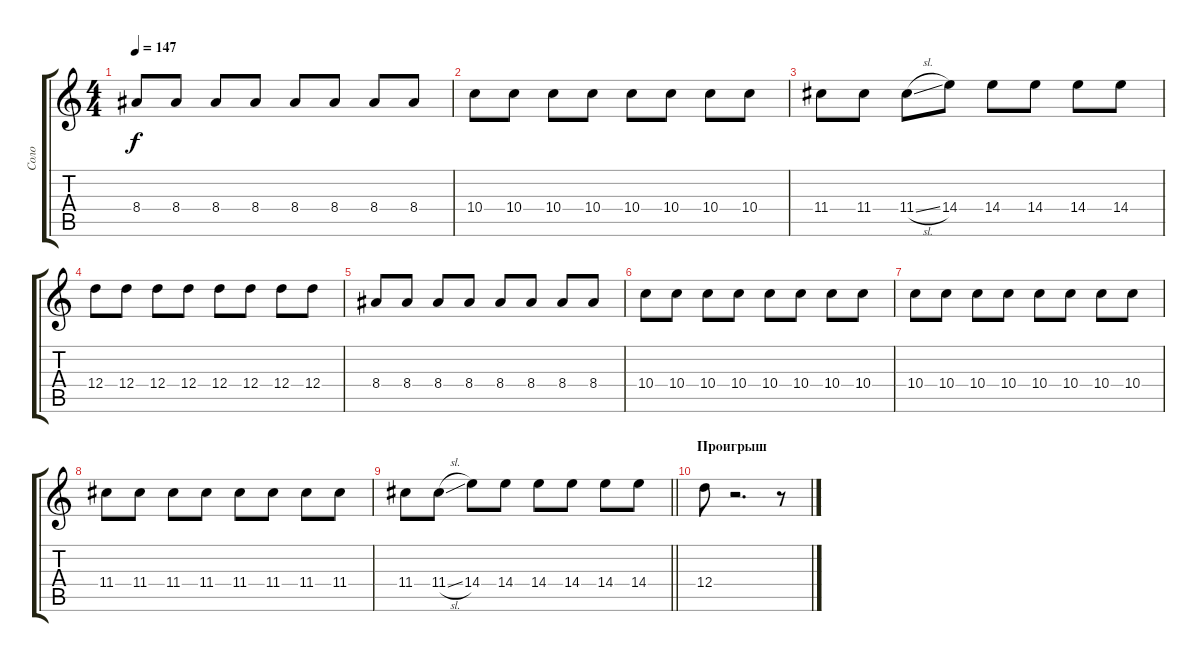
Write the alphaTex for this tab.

\track ("Соло" "Соло") {instrument electricguitarclean}
\staff {score tabs}
\tuning (E4 B3 G3 D3 A2 E2) {hide}
\ts (4 4)
\tempo 147
\clef g2
\ks c
8.4.8{dy f} 8.4.8 8.4.8 8.4.8 8.4.8 8.4.8 8.4.8 8.4.8 |
10.4.8 10.4.8 10.4.8 10.4.8 10.4.8 10.4.8 10.4.8 10.4.8 |
11.4.8 11.4.8 11.4{sl}.8 14.4.8 14.4.8 14.4.8 14.4.8 14.4.8 |
12.4.8 12.4.8 12.4.8 12.4.8 12.4.8 12.4.8 12.4.8 12.4.8 |
8.4.8 8.4.8 8.4.8 8.4.8 8.4.8 8.4.8 8.4.8 8.4.8 |
10.4.8 10.4.8 10.4.8 10.4.8 10.4.8 10.4.8 10.4.8 10.4.8 |
10.4.8 10.4.8 10.4.8 10.4.8 10.4.8 10.4.8 10.4.8 10.4.8 |
11.4.8 11.4.8 11.4.8 11.4.8 11.4.8 11.4.8 11.4.8 11.4.8 |
\barLineRight lightlight
11.4.8 11.4{sl}.8 14.4.8 14.4.8 14.4.8 14.4.8 14.4.8 14.4.8 |
\section ("" "Проигрыш")
12.4.8 r.2{d} r.8
